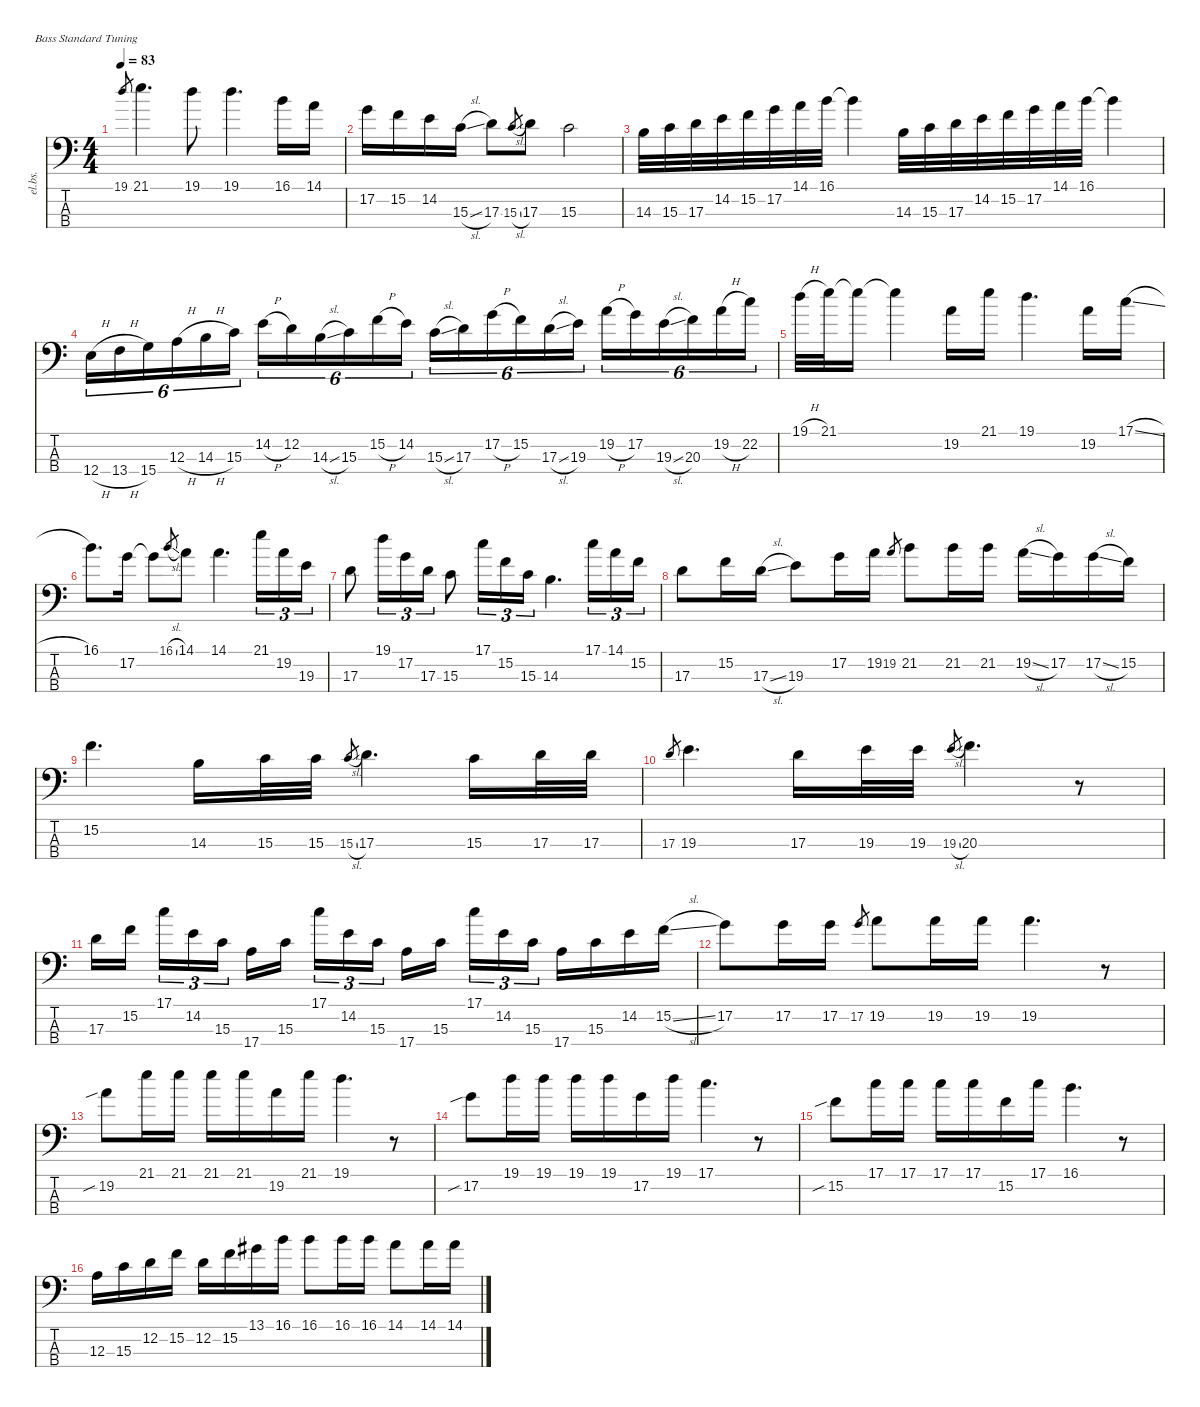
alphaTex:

\defaultSystemsLayout 4
\hideDynamics
\bracketExtendMode nobrackets
\track ("Electric Bass" "el.bs.") {instrument electricbassfinger}
\staff {score tabs}
\tuning (G2 D2 A1 E1)
\ts (4 4)
\tempo 83
\clef f4
\ks c
19.1.8{gr dy mf beam Up} 21.1.4{d beam Down} 19.1.8{beam Down} 19.1.4{d beam Down} 16.1.16{beam Down} 14.1.16{beam Down} |
17.2.16{beam Down} 15.2.16{beam Down} 14.2.16{beam Down} 15.3{sl}.16{beam Down} 17.3.8{beam Down} 15.3{sl}.8{gr beam Up} 17.3.8{beam Down} 15.3.2{beam Down} |
14.3.32{beam Down} 15.3.32{beam Down} 17.3.32{beam Down} 14.2.32{beam Down} 15.2.32{beam Down} 17.2.32{beam Down} 14.1.32{beam Down} 16.1.32{beam Down} 16.1{t}.4{beam Down} 14.3.32{beam Down} 15.3.32{beam Down} 17.3.32{beam Down} 14.2.32{beam Down} 15.2.32{beam Down} 17.2.32{beam Down} 14.1.32{beam Down} 16.1.32{beam Down} 16.1{t}.4{beam Down} |
12.4{h}.16{tu (6 4) beam Down} 13.4{h}.16{tu (6 4) beam Down} 15.4.16{tu (6 4) beam Down} 12.3{h}.16{tu (6 4) beam Down} 14.3{h}.16{tu (6 4) beam Down} 15.3.16{tu (6 4) beam Down} 14.2{h}.16{tu (6 4) beam Down} 12.2.16{tu (6 4) beam Down} 14.3{sl}.16{tu (6 4) beam Down} 15.3.16{tu (6 4) beam Down} 15.2{h}.16{tu (6 4) beam Down} 14.2.16{tu (6 4) beam Down} 15.3{sl}.16{tu (6 4) beam Down} 17.3.16{tu (6 4) beam Down} 17.2{h}.16{tu (6 4) beam Down} 15.2.16{tu (6 4) beam Down} 17.3{sl}.16{tu (6 4) beam Down} 19.3.16{tu (6 4) beam Down} 19.2{h}.16{tu (6 4) beam Down} 17.2.16{tu (6 4) beam Down} 19.3{sl}.16{tu (6 4) beam Down} 20.3.16{tu (6 4) beam Down} 19.2{h}.16{tu (6 4) beam Down} 22.2.16{tu (6 4) beam Down} |
19.1{h}.32{beam Down} 21.1.32{beam Down} 21.1{t}.16{beam Down} 21.1{t}.4{beam Down} 19.2.16{beam Down} 21.1.16{beam Down} 19.1.4{d beam Down} 19.2.16{beam Down} 17.1{sl}.16{beam Down} |
16.1.8{d beam Down} 17.2.16{beam Down} 17.2{t}.8{beam Down} 16.1{sl}.8{gr beam Up} 14.1.8{beam Down} 14.1.4{d beam Down} 21.1.16{tu (3 2) beam Down} 19.2.16{tu (3 2) beam Down} 19.3.16{tu (3 2) beam Down} |
17.3.8{beam Down} 19.1.16{tu (3 2) beam Down} 17.2.16{tu (3 2) beam Down} 17.3.16{tu (3 2) beam Down} 15.3.8{beam Down} 17.1.16{tu (3 2) beam Down} 15.2.16{tu (3 2) beam Down} 15.3.16{tu (3 2) beam Down} 14.3.4{d beam Down} 17.1.16{tu (3 2) beam Down} 14.1.16{tu (3 2) beam Down} 15.2.16{tu (3 2) beam Down} |
17.3.8{beam Down} 15.2.16{beam Down} 17.3{sl}.16{beam Down} 19.3.8{beam Down} 17.2.16{beam Down} 19.2.16{beam Down} 19.2.8{gr beam Up} 21.2.8{beam Down} 21.2.16{beam Down} 21.2.16{beam Down} 19.2{sl}.16{beam Down} 17.2.16{beam Down} 17.2{sl}.16{beam Down} 15.2.16{beam Down} |
15.2.4{d beam Down} 14.3.16{beam Down} 15.3.32{beam Down} 15.3.32{beam Down} 15.3{sl}.8{gr beam Up} 17.3.4{d beam Down} 15.3.16{beam Down} 17.3.32{beam Down} 17.3.32{beam Down} |
17.3.8{gr beam Up} 19.3.4{d beam Down} 17.3.16{beam Down} 19.3.32{beam Down} 19.3.32{beam Down} 19.3{sl}.8{gr beam Up} 20.3.4{d beam Down} r.8{beam Down} |
17.3.16{beam Down} 15.2.16{beam Down} 17.1.16{tu (3 2) beam Down} 14.2.16{tu (3 2) beam Down} 15.3.16{tu (3 2) beam Down} 17.4.16{beam Down} 15.3.16{beam Down} 17.1.16{tu (3 2) beam Down} 14.2.16{tu (3 2) beam Down} 15.3.16{tu (3 2) beam Down} 17.4.16{beam Down} 15.3.16{beam Down} 17.1.16{tu (3 2) beam Down} 14.2.16{tu (3 2) beam Down} 15.3.16{tu (3 2) beam Down} 17.4.16{beam Down} 15.3.16{beam Down} 14.2.16{beam Down} 15.2{sl}.16{beam Down} |
17.2.8{beam Down} 17.2.16{beam Down} 17.2.16{beam Down} 17.2.8{gr beam Up} 19.2.8{beam Down} 19.2.16{beam Down} 19.2.16{beam Down} 19.2.4{d beam Down} r.8{beam Down} |
19.2{sib}.8{beam Down} 21.1.16{beam Down} 21.1.16{beam Down} 21.1.16{beam Down} 21.1.16{beam Down} 19.2.16{beam Down} 21.1.16{beam Down} 19.1.4{d beam Down} r.8{beam Down} |
17.2{sib}.8{beam Down} 19.1.16{beam Down} 19.1.16{beam Down} 19.1.16{beam Down} 19.1.16{beam Down} 17.2.16{beam Down} 19.1.16{beam Down} 17.1.4{d beam Down} r.8{beam Down} |
15.2{sib}.8{beam Down} 17.1.16{beam Down} 17.1.16{beam Down} 17.1.16{beam Down} 17.1.16{beam Down} 15.2.16{beam Down} 17.1.16{beam Down} 16.1.4{d beam Down} r.8{beam Down} |
12.3.16{beam Down} 15.3.16{beam Down} 12.2.16{beam Down} 15.2.16{beam Down} 12.2.16{beam Down} 15.2.16{beam Down} 13.1{acc #}.16{beam Down} 16.1.16{beam Down} 16.1.8{beam Down} 16.1.16{beam Down} 16.1.16{beam Down} 14.1.8{beam Down} 14.1.16{beam Down} 14.1.16{beam Down}
